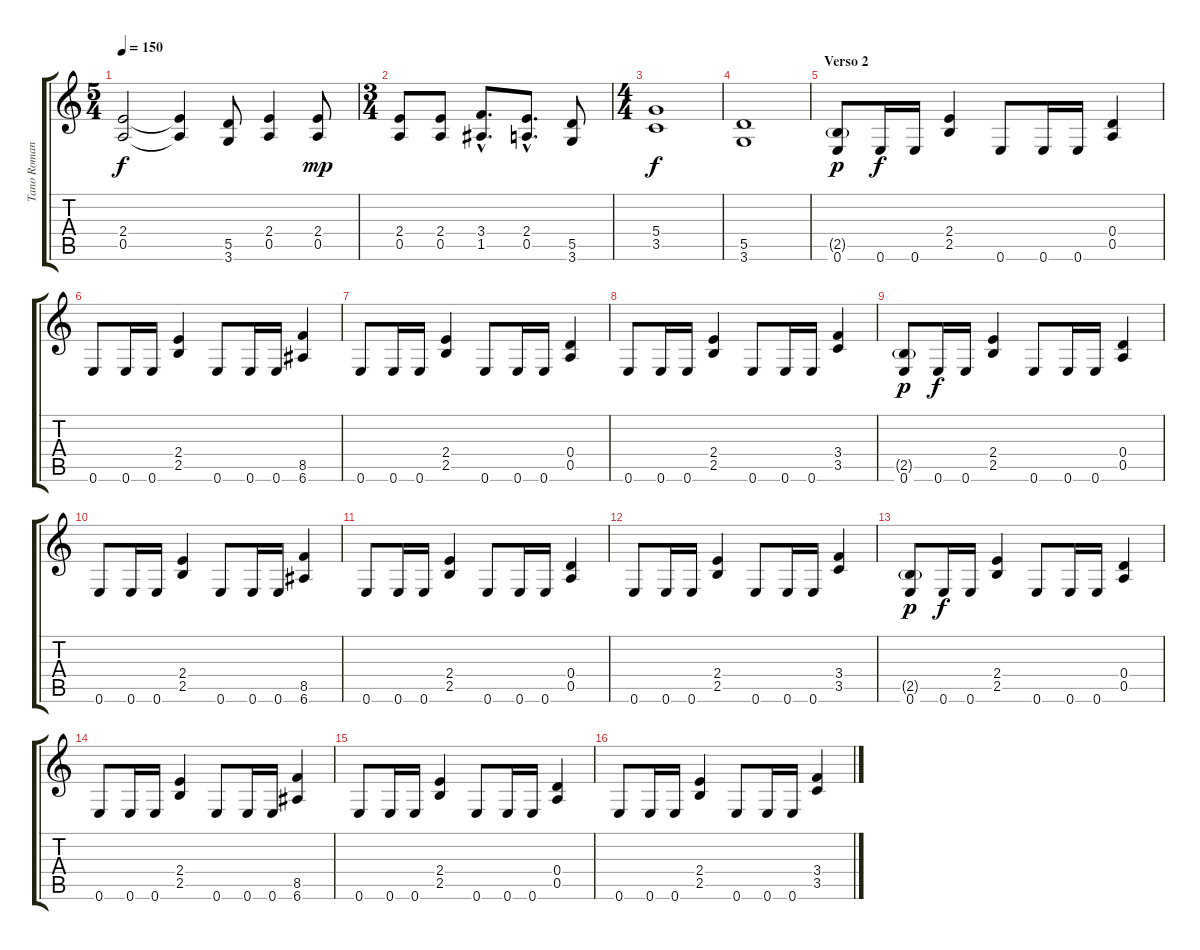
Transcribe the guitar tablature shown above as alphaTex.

\track ("Tano Romano" "Tano Roman") {instrument distortionguitar}
\staff {score tabs}
\tuning (E4 B3 G3 D3 A2 E2) {hide}
\ts (5 4)
\tempo 150
\clef g2
\ks c
(2.4 0.5).2{dy f} (2.4{t} 0.5{t}).4 (5.5 3.6).8 (2.4 0.5).4 (2.4 0.5).8{dy mp} |
\ts (3 4)
(2.4 0.5).8 (2.4 0.5).8 (3.4{hac} 1.5{hac}).8{d} (2.4{hac} 0.5{hac}).8{d} (5.5 3.6).8 |
\ts (4 4)
(5.4 3.5).1{dy f} |
(5.5 3.6).1 |
\section ("" "Verso 2")
(2.5{g} 0.6).8{dy p} 0.6.16{dy f} 0.6.16 (2.4 2.5).4 0.6.8 0.6.16 0.6.16 (0.4 0.5).4 |
0.6.8 0.6.16 0.6.16 (2.4 2.5).4 0.6.8 0.6.16 0.6.16 (8.5 6.6).4 |
0.6.8 0.6.16 0.6.16 (2.4 2.5).4 0.6.8 0.6.16 0.6.16 (0.4 0.5).4 |
0.6.8 0.6.16 0.6.16 (2.4 2.5).4 0.6.8 0.6.16 0.6.16 (3.4 3.5).4 |
(2.5{g} 0.6).8{dy p} 0.6.16{dy f} 0.6.16 (2.4 2.5).4 0.6.8 0.6.16 0.6.16 (0.4 0.5).4 |
0.6.8 0.6.16 0.6.16 (2.4 2.5).4 0.6.8 0.6.16 0.6.16 (8.5 6.6).4 |
0.6.8 0.6.16 0.6.16 (2.4 2.5).4 0.6.8 0.6.16 0.6.16 (0.4 0.5).4 |
0.6.8 0.6.16 0.6.16 (2.4 2.5).4 0.6.8 0.6.16 0.6.16 (3.4 3.5).4 |
(2.5{g} 0.6).8{dy p} 0.6.16{dy f} 0.6.16 (2.4 2.5).4 0.6.8 0.6.16 0.6.16 (0.4 0.5).4 |
0.6.8 0.6.16 0.6.16 (2.4 2.5).4 0.6.8 0.6.16 0.6.16 (8.5 6.6).4 |
0.6.8 0.6.16 0.6.16 (2.4 2.5).4 0.6.8 0.6.16 0.6.16 (0.4 0.5).4 |
0.6.8 0.6.16 0.6.16 (2.4 2.5).4 0.6.8 0.6.16 0.6.16 (3.4 3.5).4
